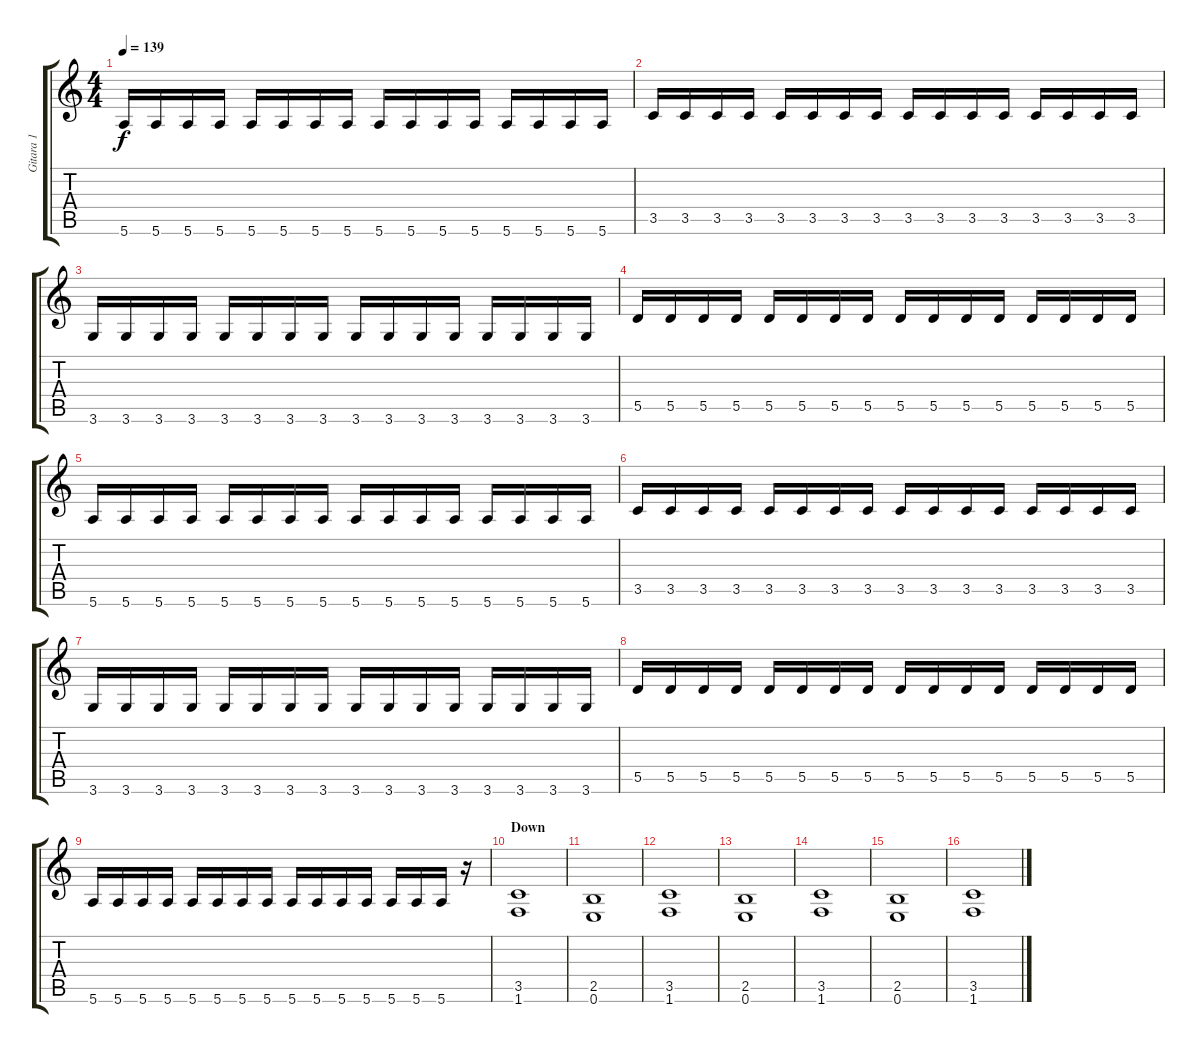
\track ("Gitara 1" "Gitara 1") {instrument distortionguitar}
\staff {score tabs}
\tuning (E4 B3 G3 D3 A2 E2) {hide}
\ts (4 4)
\tempo 139
\clef g2
\ks c
5.6.16{dy f} 5.6.16 5.6.16 5.6.16 5.6.16 5.6.16 5.6.16 5.6.16 5.6.16 5.6.16 5.6.16 5.6.16 5.6.16 5.6.16 5.6.16 5.6.16 |
3.5.16 3.5.16 3.5.16 3.5.16 3.5.16 3.5.16 3.5.16 3.5.16 3.5.16 3.5.16 3.5.16 3.5.16 3.5.16 3.5.16 3.5.16 3.5.16 |
3.6.16 3.6.16 3.6.16 3.6.16 3.6.16 3.6.16 3.6.16 3.6.16 3.6.16 3.6.16 3.6.16 3.6.16 3.6.16 3.6.16 3.6.16 3.6.16 |
5.5.16 5.5.16 5.5.16 5.5.16 5.5.16 5.5.16 5.5.16 5.5.16 5.5.16 5.5.16 5.5.16 5.5.16 5.5.16 5.5.16 5.5.16 5.5.16 |
5.6.16 5.6.16 5.6.16 5.6.16 5.6.16 5.6.16 5.6.16 5.6.16 5.6.16 5.6.16 5.6.16 5.6.16 5.6.16 5.6.16 5.6.16 5.6.16 |
3.5.16 3.5.16 3.5.16 3.5.16 3.5.16 3.5.16 3.5.16 3.5.16 3.5.16 3.5.16 3.5.16 3.5.16 3.5.16 3.5.16 3.5.16 3.5.16 |
3.6.16 3.6.16 3.6.16 3.6.16 3.6.16 3.6.16 3.6.16 3.6.16 3.6.16 3.6.16 3.6.16 3.6.16 3.6.16 3.6.16 3.6.16 3.6.16 |
5.5.16 5.5.16 5.5.16 5.5.16 5.5.16 5.5.16 5.5.16 5.5.16 5.5.16 5.5.16 5.5.16 5.5.16 5.5.16 5.5.16 5.5.16 5.5.16 |
5.6.16 5.6.16 5.6.16 5.6.16 5.6.16 5.6.16 5.6.16 5.6.16 5.6.16 5.6.16 5.6.16 5.6.16 5.6.16 5.6.16 5.6.16 r.16 |
\section ("" "Down")
(3.5 1.6).1 |
(2.5 0.6).1 |
(3.5 1.6).1 |
(2.5 0.6).1 |
(3.5 1.6).1 |
(2.5 0.6).1 |
(3.5 1.6).1
